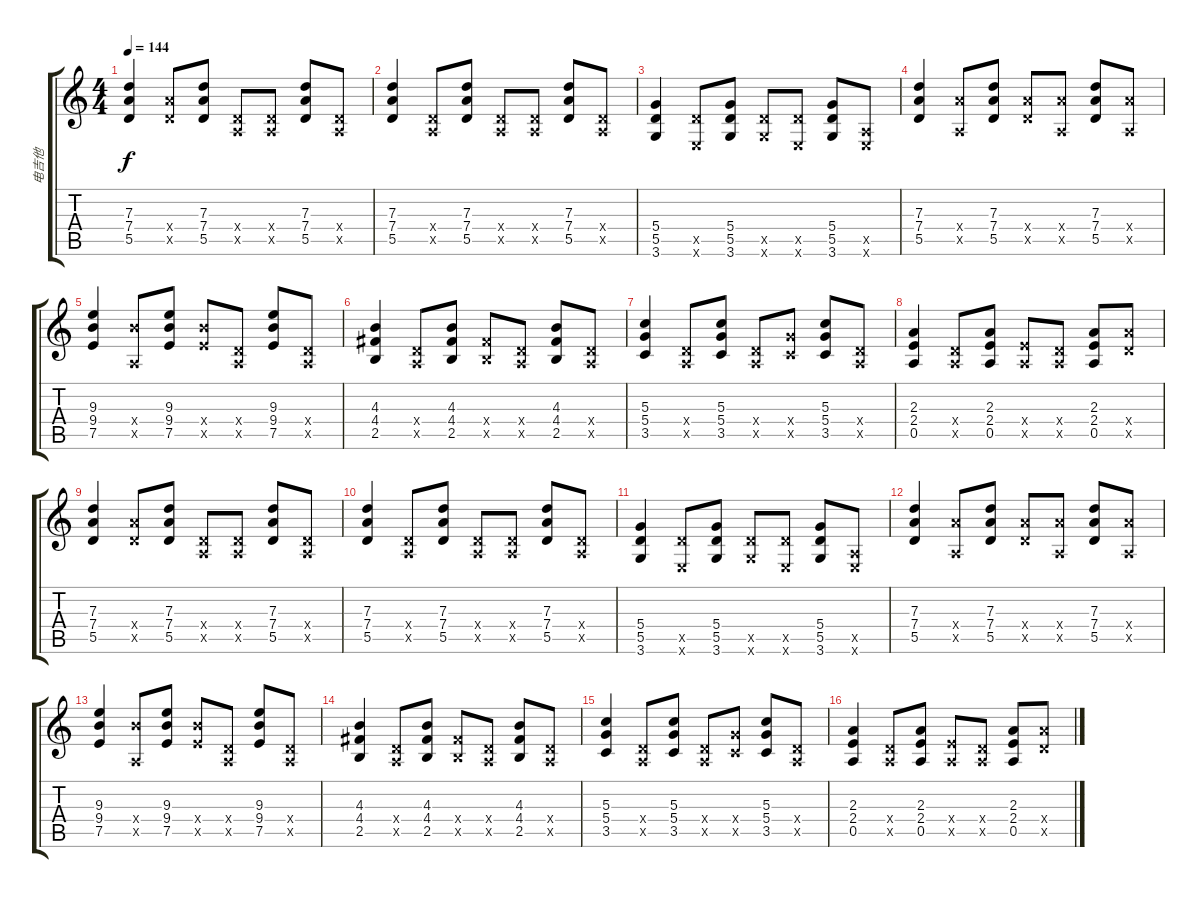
\track ("电吉他" "电吉他") {instrument distortionguitar}
\staff {score tabs}
\tuning (E4 B3 G3 D3 A2 E2) {hide}
\ts (4 4)
\tempo 144
\clef g2
\ks c
(7.3 7.4 5.5).4{dy f} (7.4{x} 5.5{x}).8 (7.3 7.4 5.5).8 (0.4{x} 0.5{x}).8 (0.4{x} 0.5{x}).8 (7.3 7.4 5.5).8 (0.4{x} 0.5{x}).8 |
(7.3 7.4 5.5).4 (0.4{x} 0.5{x}).8 (7.3 7.4 5.5).8 (0.4{x} 0.5{x}).8 (0.4{x} 0.5{x}).8 (7.3 7.4 5.5).8 (0.4{x} 0.5{x}).8 |
(5.4 5.5 3.6).4 (5.5{x} 0.6{x}).8 (5.4 5.5 3.6).8 (5.5{x} 3.6{x}).8 (5.5{x} 0.6{x}).8 (5.4 5.5 3.6).8 (0.5{x} 0.6{x}).8 |
(7.3 7.4 5.5).4 (7.4{x} 0.5{x}).8 (7.3 7.4 5.5).8 (7.4{x} 5.5{x}).8 (7.4{x} 0.5{x}).8 (7.3 7.4 5.5).8 (7.4{x} 0.5{x}).8 |
(9.3 9.4 7.5).4 (9.4{x} 0.5{x}).8 (9.3 9.4 7.5).8 (9.4{x} 7.5{x}).8 (0.4{x} 0.5{x}).8 (9.3 9.4 7.5).8 (0.4{x} 0.5{x}).8 |
(4.3 4.4 2.5).4 (0.4{x} 0.5{x}).8 (4.3 4.4 2.5).8 (4.4{x} 2.5{x}).8 (0.4{x} 0.5{x}).8 (4.3 4.4 2.5).8 (0.4{x} 0.5{x}).8 |
(5.3 5.4 3.5).4 (0.4{x} 0.5{x}).8 (5.3 5.4 3.5).8 (0.4{x} 0.5{x}).8 (5.4{x} 3.5{x}).8 (5.3 5.4 3.5).8 (0.4{x} 0.5{x}).8 |
(2.3 2.4 0.5).4 (0.4{x} 0.5{x}).8 (2.3 2.4 0.5).8 (2.4{x} 0.5{x}).8 (0.4{x} 0.5{x}).8 (2.3 2.4 0.5).8 (7.4{x} 5.5{x}).8 |
(7.3 7.4 5.5).4 (7.4{x} 5.5{x}).8 (7.3 7.4 5.5).8 (0.4{x} 0.5{x}).8 (0.4{x} 0.5{x}).8 (7.3 7.4 5.5).8 (0.4{x} 0.5{x}).8 |
(7.3 7.4 5.5).4 (0.4{x} 0.5{x}).8 (7.3 7.4 5.5).8 (0.4{x} 0.5{x}).8 (0.4{x} 0.5{x}).8 (7.3 7.4 5.5).8 (0.4{x} 0.5{x}).8 |
(5.4 5.5 3.6).4 (5.5{x} 0.6{x}).8 (5.4 5.5 3.6).8 (5.5{x} 3.6{x}).8 (5.5{x} 0.6{x}).8 (5.4 5.5 3.6).8 (0.5{x} 0.6{x}).8 |
(7.3 7.4 5.5).4 (7.4{x} 0.5{x}).8 (7.3 7.4 5.5).8 (7.4{x} 5.5{x}).8 (7.4{x} 0.5{x}).8 (7.3 7.4 5.5).8 (7.4{x} 0.5{x}).8 |
(9.3 9.4 7.5).4 (9.4{x} 0.5{x}).8 (9.3 9.4 7.5).8 (9.4{x} 7.5{x}).8 (0.4{x} 0.5{x}).8 (9.3 9.4 7.5).8 (0.4{x} 0.5{x}).8 |
(4.3 4.4 2.5).4 (0.4{x} 0.5{x}).8 (4.3 4.4 2.5).8 (4.4{x} 2.5{x}).8 (0.4{x} 0.5{x}).8 (4.3 4.4 2.5).8 (0.4{x} 0.5{x}).8 |
(5.3 5.4 3.5).4 (0.4{x} 0.5{x}).8 (5.3 5.4 3.5).8 (0.4{x} 0.5{x}).8 (5.4{x} 3.5{x}).8 (5.3 5.4 3.5).8 (0.4{x} 0.5{x}).8 |
(2.3 2.4 0.5).4 (0.4{x} 0.5{x}).8 (2.3 2.4 0.5).8 (2.4{x} 0.5{x}).8 (0.4{x} 0.5{x}).8 (2.3 2.4 0.5).8 (7.4{x} 5.5{x}).8
